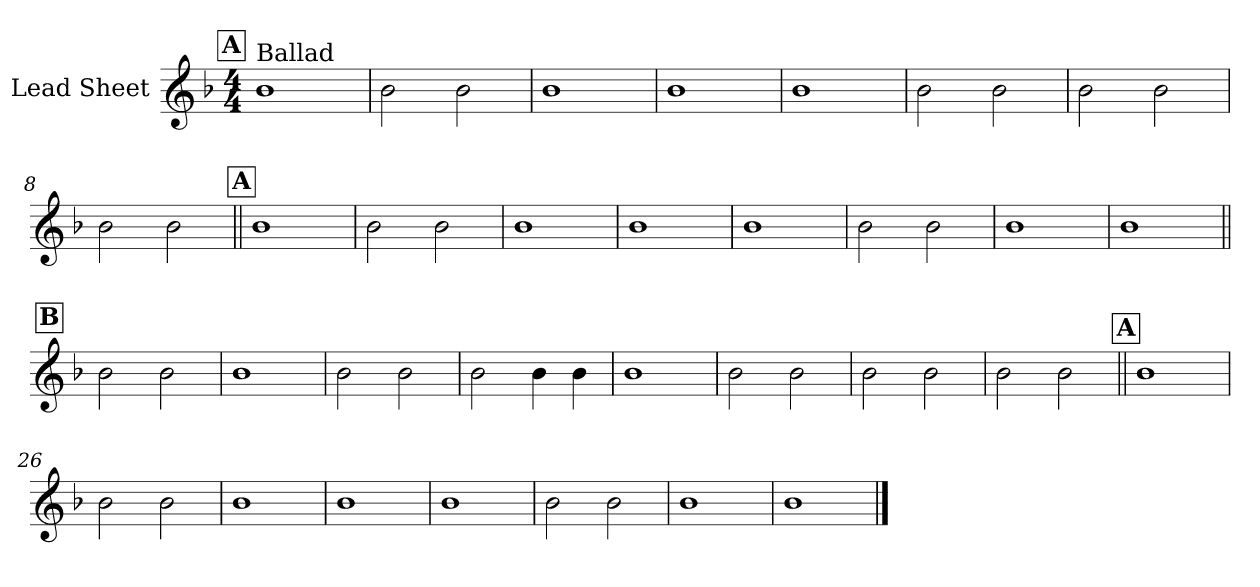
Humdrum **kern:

**kern
*part1
*staff1
*I"Lead Sheet
*clefG2
*k[b-]
*F:
*M4/4
!!LO:REH:place=s1:a:fs=14:t=A
=1
!LO:TX:a:t=Ballad
1b-
=2
2b-\
2b-\
=3
1b-
=4
1b-
!!LO:LB:g=z
=5
1b-
=6
2b-\
2b-\
=7
2b-\
2b-\
=8
2b-\
2b-\
!!LO:LB:g=z
!!LO:REH:place=s1:a:fs=14:t=A
=9||
1b-
=10
2b-\
2b-\
=11
1b-
=12
1b-
!!LO:LB:g=z
=13
1b-
=14
2b-\
2b-\
=15
1b-
=16
1b-
!!LO:LB:g=z
!!LO:REH:place=s1:a:fs=14:t=B
=17||
2b-\
2b-\
=18
1b-
=19
2b-\
2b-\
=20
2b-\
4b-\
4b-\
!!LO:LB:g=z
=21
1b-
=22
2b-\
2b-\
=23
2b-\
2b-\
=24
2b-\
2b-\
!!LO:LB:g=z
!!LO:REH:place=s1:a:fs=14:t=A
=25||
1b-
=26
2b-\
2b-\
=27
1b-
=28
1b-
!!LO:LB:g=z
=29
1b-
=30
2b-\
2b-\
=31
1b-
=32
1b-
==
*-
